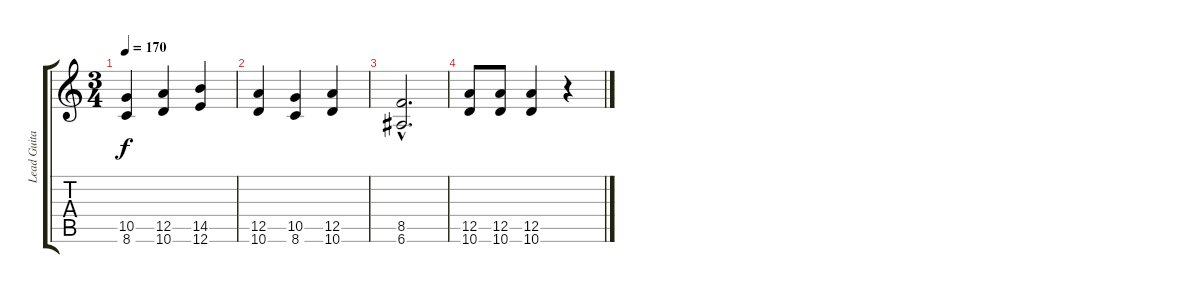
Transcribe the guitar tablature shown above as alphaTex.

\track ("Lead Guitar" "Lead Guita") {instrument distortionguitar}
\staff {score tabs}
\tuning (E4 B3 G3 D3 A2 E2) {hide}
\ts (3 4)
\tempo 170
\clef g2
\ks c
(10.5 8.6).4{dy f} (12.5 10.6).4 (14.5 12.6).4 |
(12.5 10.6).4 (10.5 8.6).4 (12.5 10.6).4 |
(8.5{hac} 6.6{hac}).2{d} |
(12.5 10.6).8 (12.5 10.6).8 (12.5 10.6).4 r.4
